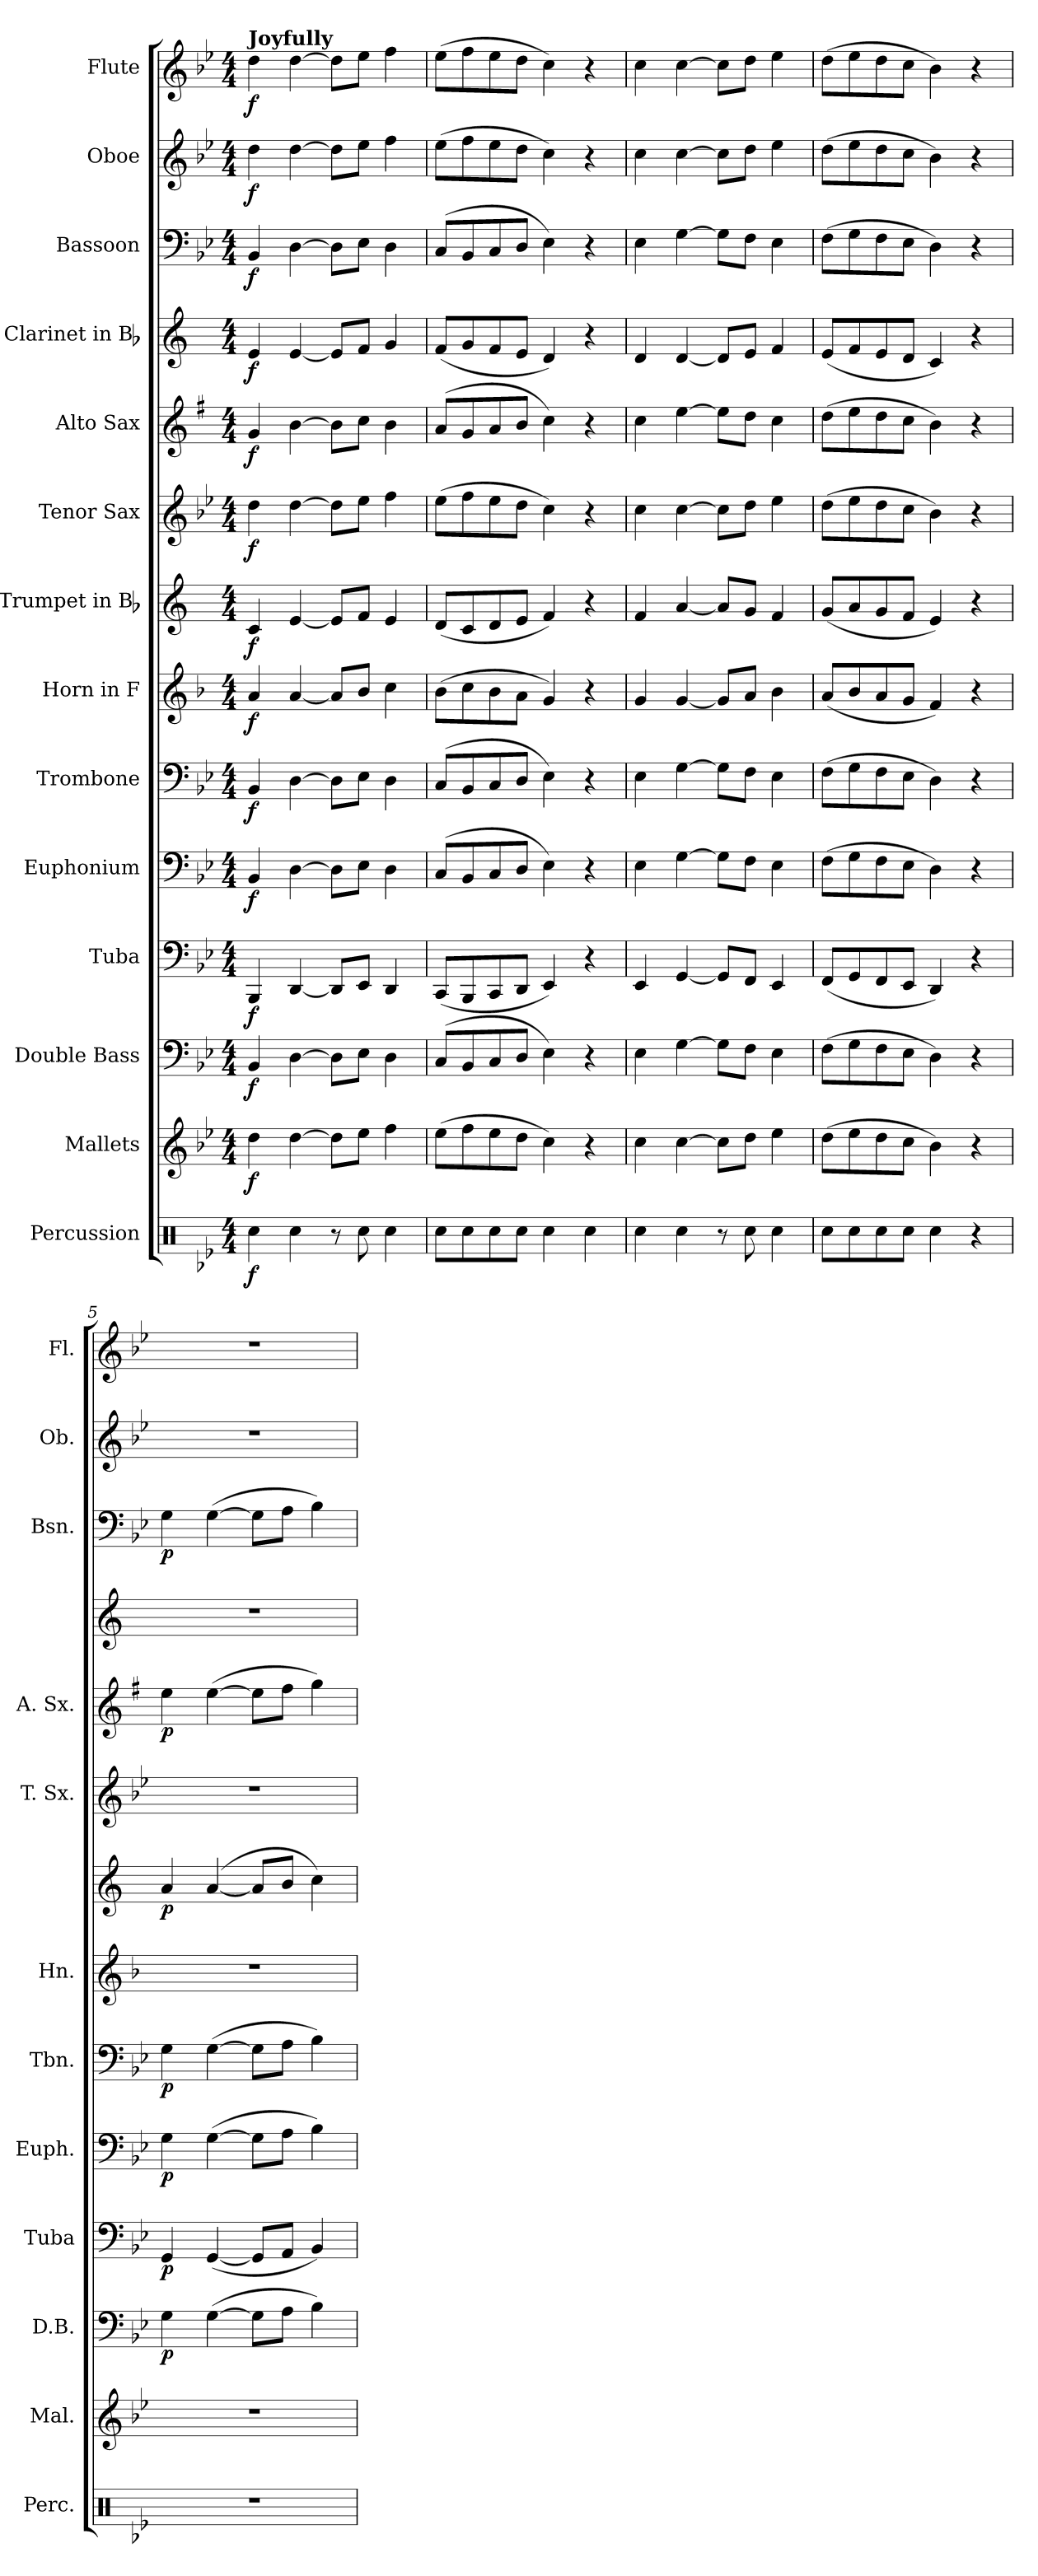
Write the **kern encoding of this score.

**kern	**dynam	**kern	**dynam	**kern	**dynam	**kern	**dynam	**kern	**dynam	**kern	**dynam	**kern	**dynam	**kern	**dynam	**kern	**dynam	**kern	**dynam	**kern	**dynam	**kern	**dynam	**kern	**dynam	**kern	**dynam
*part14	*part14	*part13	*part13	*part12	*part12	*part11	*part11	*part10	*part10	*part9	*part9	*part8	*part8	*part7	*part7	*part6	*part6	*part5	*part5	*part4	*part4	*part3	*part3	*part2	*part2	*part1	*part1
*staff14	*staff14	*staff13	*staff13	*staff12	*staff12	*staff11	*staff11	*staff10	*staff10	*staff9	*staff9	*staff8	*staff8	*staff7	*staff7	*staff6	*staff6	*staff5	*staff5	*staff4	*staff4	*staff3	*staff3	*staff2	*staff2	*staff1	*staff1
*I"Percussion	*	*I"Mallets	*	*I"Double Bass	*	*I"Tuba	*	*I"Euphonium	*	*I"Trombone	*	*I"Horn in F	*	*I"Trumpet in Bb	*	*I"Tenor Sax	*	*I"Alto Sax	*	*I"Clarinet in Bb	*	*I"Bassoon	*	*I"Oboe	*	*I"Flute	*
*I'Perc.	*	*I'Mal.	*	*I'D.B.	*	*I'Tuba	*	*I'Euph.	*	*I'Tbn.	*	*I'Hn.	*	*	*	*I'T. Sx.	*	*I'A. Sx.	*	*	*	*I'Bsn.	*	*I'Ob.	*	*I'Fl.	*
*clefX	*	*clefG2	*	*clefF4	*	*clefF4	*	*clefF4	*	*clefF4	*	*clefG2	*	*clefG2	*	*clefG2	*	*clefG2	*	*clefG2	*	*clefF4	*	*clefG2	*	*clefG2	*
*	*	*	*	*ITrd7c12	*	*	*	*	*	*	*	*ITrd4c7	*	*ITrd1c2	*	*ITrd8c14	*	*ITrd5c9	*	*ITrd1c2	*	*	*	*	*	*	*
*k[b-e-]	*	*k[b-e-]	*	*k[b-e-]	*	*k[b-e-]	*	*k[b-e-]	*	*k[b-e-]	*	*k[b-e-]	*	*k[b-e-]	*	*k[b-e-]	*	*k[b-e-]	*	*k[b-e-]	*	*k[b-e-]	*	*k[b-e-]	*	*k[b-e-]	*
*B-:	*	*B-:	*	*B-:	*	*B-:	*	*B-:	*	*B-:	*	*B-:	*	*B-:	*	*B-:	*	*B-:	*	*B-:	*	*B-:	*	*B-:	*	*B-:	*
*M4/4	*	*M4/4	*	*M4/4	*	*M4/4	*	*M4/4	*	*M4/4	*	*M4/4	*	*M4/4	*	*M4/4	*	*M4/4	*	*M4/4	*	*M4/4	*	*M4/4	*	*M4/4	*
*MM120	*	*MM120	*	*MM120	*	*MM120	*	*MM120	*	*MM120	*	*MM120	*	*MM120	*	*MM120	*	*MM120	*	*MM120	*	*MM120	*	*MM120	*	*MM120	*
=1	=1	=1	=1	=1	=1	=1	=1	=1	=1	=1	=1	=1	=1	=1	=1	=1	=1	=1	=1	=1	=1	=1	=1	=1	=1	=1	=1
!	!	!	!	!	!	!	!	!	!	!	!	!	!	!	!	!	!	!	!	!	!	!	!	!	!	!LO:TX:a:B:t=Joyfully	!
!	!LO:DY:b	!	!LO:DY:b	!	!LO:DY:b	!	!LO:DY:b	!	!LO:DY:b	!	!LO:DY:b	!	!LO:DY:b	!	!LO:DY:b	!	!LO:DY:b	!	!LO:DY:b	!	!LO:DY:b	!	!LO:DY:b	!	!LO:DY:b	!	!LO:DY:b
4Rcc@4@\	f	4dd\	f	4BBB-/	f	4BBB-/	f	4BB-/	f	4BB-/	f	4d/	f	4B-/	f	4d\	f	4B-/	f	4d/	f	4BB-/	f	4dd\	f	4dd\	f
4Rcc@4@\	.	[4dd\	.	[4DD\	.	[4DD/	.	[4D\	.	[4D\	.	[4d/	.	[4d/	.	[4d\	.	[4d\	.	[4d/	.	[4D\	.	[4dd\	.	[4dd\	.
8r	.	8dd\L]	.	8DD\L]	.	8DD/L]	.	8D\L]	.	8D\L]	.	8d/L]	.	8d/L]	.	8d\L]	.	8d\L]	.	8d/L]	.	8D\L]	.	8dd\L]	.	8dd\L]	.
8Rcc\	.	8ee-\J	.	8EE-\J	.	8EE-/J	.	8E-\J	.	8E-\J	.	8e-/J	.	8e-/J	.	8e-\J	.	8e-\J	.	8e-/J	.	8E-\J	.	8ee-\J	.	8ee-\J	.
4Rcc\	.	4ff\	.	4DD\	.	4DD/	.	4D\	.	4D\	.	4f\	.	4d/	.	4f\	.	4d\	.	4f/	.	4D\	.	4ff\	.	4ff\	.
=2	=2	=2	=2	=2	=2	=2	=2	=2	=2	=2	=2	=2	=2	=2	=2	=2	=2	=2	=2	=2	=2	=2	=2	=2	=2	=2	=2
8Rcc\L	.	(>8ee-\L	.	(>8CC/L	.	(<8CC/L	.	(>8C/L	.	(>8C/L	.	(>8e-\L	.	(<8c/L	.	(>8e-\L	.	(>8c/L	.	(<8e-/L	.	(>8C/L	.	(>8ee-\L	.	(>8ee-\L	.
8Rcc\	.	8ff\	.	8BBB-/	.	8BBB-/	.	8BB-/	.	8BB-/	.	8f\	.	8B-/	.	8f\	.	8B-/	.	8f/	.	8BB-/	.	8ff\	.	8ff\	.
8Rcc\	.	8ee-\	.	8CC/	.	8CC/	.	8C/	.	8C/	.	8e-\	.	8c/	.	8e-\	.	8c/	.	8e-/	.	8C/	.	8ee-\	.	8ee-\	.
8Rcc\J	.	8dd\J	.	8DD/J	.	8DD/J	.	8D/J	.	8D/J	.	8d\J	.	8d/J	.	8d\J	.	8d/J	.	8d/J	.	8D/J	.	8dd\J	.	8dd\J	.
4Rcc\	.	4cc\)	.	4EE-\)	.	4EE-/)	.	4E-\)	.	4E-\)	.	4c/)	.	4e-/)	.	4c\)	.	4e-\)	.	4c/)	.	4E-\)	.	4cc\)	.	4cc\)	.
4Rcc\	.	4r	.	4r	.	4r	.	4r	.	4r	.	4r	.	4r	.	4r	.	4r	.	4r	.	4r	.	4r	.	4r	.
=3	=3	=3	=3	=3	=3	=3	=3	=3	=3	=3	=3	=3	=3	=3	=3	=3	=3	=3	=3	=3	=3	=3	=3	=3	=3	=3	=3
4Rcc@4@\	.	4cc\	.	4EE-\	.	4EE-/	.	4E-\	.	4E-\	.	4c/	.	4e-/	.	4c\	.	4e-\	.	4c/	.	4E-\	.	4cc\	.	4cc\	.
4Rcc@4@\	.	[4cc\	.	[4GG\	.	[4GG/	.	[4G\	.	[4G\	.	[4c/	.	[4g/	.	[4c\	.	[4g\	.	[4c/	.	[4G\	.	[4cc\	.	[4cc\	.
8r	.	8cc\L]	.	8GG\L]	.	8GG/L]	.	8G\L]	.	8G\L]	.	8c/L]	.	8g/L]	.	8c\L]	.	8g\L]	.	8c/L]	.	8G\L]	.	8cc\L]	.	8cc\L]	.
8Rcc\	.	8dd\J	.	8FF\J	.	8FF/J	.	8F\J	.	8F\J	.	8d/J	.	8f/J	.	8d\J	.	8f\J	.	8d/J	.	8F\J	.	8dd\J	.	8dd\J	.
4Rcc\	.	4ee-\	.	4EE-\	.	4EE-/	.	4E-\	.	4E-\	.	4e-\	.	4e-/	.	4e-\	.	4e-\	.	4e-/	.	4E-\	.	4ee-\	.	4ee-\	.
=4	=4	=4	=4	=4	=4	=4	=4	=4	=4	=4	=4	=4	=4	=4	=4	=4	=4	=4	=4	=4	=4	=4	=4	=4	=4	=4	=4
8Rcc\L	.	(>8dd\L	.	(>8FF\L	.	(<8FF/L	.	(>8F\L	.	(>8F\L	.	(<8d/L	.	(<8f/L	.	(>8d\L	.	(>8f\L	.	(<8d/L	.	(>8F\L	.	(>8dd\L	.	(>8dd\L	.
8Rcc\	.	8ee-\	.	8GG\	.	8GG/	.	8G\	.	8G\	.	8e-/	.	8g/	.	8e-\	.	8g\	.	8e-/	.	8G\	.	8ee-\	.	8ee-\	.
8Rcc\	.	8dd\	.	8FF\	.	8FF/	.	8F\	.	8F\	.	8d/	.	8f/	.	8d\	.	8f\	.	8d/	.	8F\	.	8dd\	.	8dd\	.
8Rcc\J	.	8cc\J	.	8EE-\J	.	8EE-/J	.	8E-\J	.	8E-\J	.	8c/J	.	8e-/J	.	8c\J	.	8e-\J	.	8c/J	.	8E-\J	.	8cc\J	.	8cc\J	.
4Rcc\	.	4b-\)	.	4DD\)	.	4DD/)	.	4D\)	.	4D\)	.	4B-/)	.	4d/)	.	4B-\)	.	4d\)	.	4B-/)	.	4D\)	.	4b-\)	.	4b-\)	.
4r	.	4r	.	4r	.	4r	.	4r	.	4r	.	4r	.	4r	.	4r	.	4r	.	4r	.	4r	.	4r	.	4r	.
=5	=5	=5	=5	=5	=5	=5	=5	=5	=5	=5	=5	=5	=5	=5	=5	=5	=5	=5	=5	=5	=5	=5	=5	=5	=5	=5	=5
!	!	!	!	!	!LO:DY:b	!	!LO:DY:b	!	!LO:DY:b	!	!LO:DY:b	!	!	!	!LO:DY:b	!	!	!	!LO:DY:b	!	!	!	!LO:DY:b	!	!	!	!
1r	.	1r	.	4GG\	p	4GG/	p	4G\	p	4G\	p	1r	.	4g/	p	1r	.	4g\	p	1r	.	4G\	p	1r	.	1r	.
.	.	.	.	(>[4GG\	.	(<[4GG/	.	(>[4G\	.	(>[4G\	.	.	.	([4g/	.	.	.	(>[4g\	.	.	.	(>[4G\	.	.	.	.	.
.	.	.	.	8GG\L]	.	8GG/L]	.	8G\L]	.	8G\L]	.	.	.	8g/L]	.	.	.	8g\L]	.	.	.	8G\L]	.	.	.	.	.
.	.	.	.	8AA\J	.	8AA/J	.	8A\J	.	8A\J	.	.	.	8a/J	.	.	.	8a\J	.	.	.	8A\J	.	.	.	.	.
.	.	.	.	4BB-\)	.	4BB-/)	.	4B-\)	.	4B-\)	.	.	.	4b-\)	.	.	.	4b-\)	.	.	.	4B-\)	.	.	.	.	.
=	=	=	=	=	=	=	=	=	=	=	=	=	=	=	=	=	=	=	=	=	=	=	=	=	=	=	=
*-	*-	*-	*-	*-	*-	*-	*-	*-	*-	*-	*-	*-	*-	*-	*-	*-	*-	*-	*-	*-	*-	*-	*-	*-	*-	*-	*-
